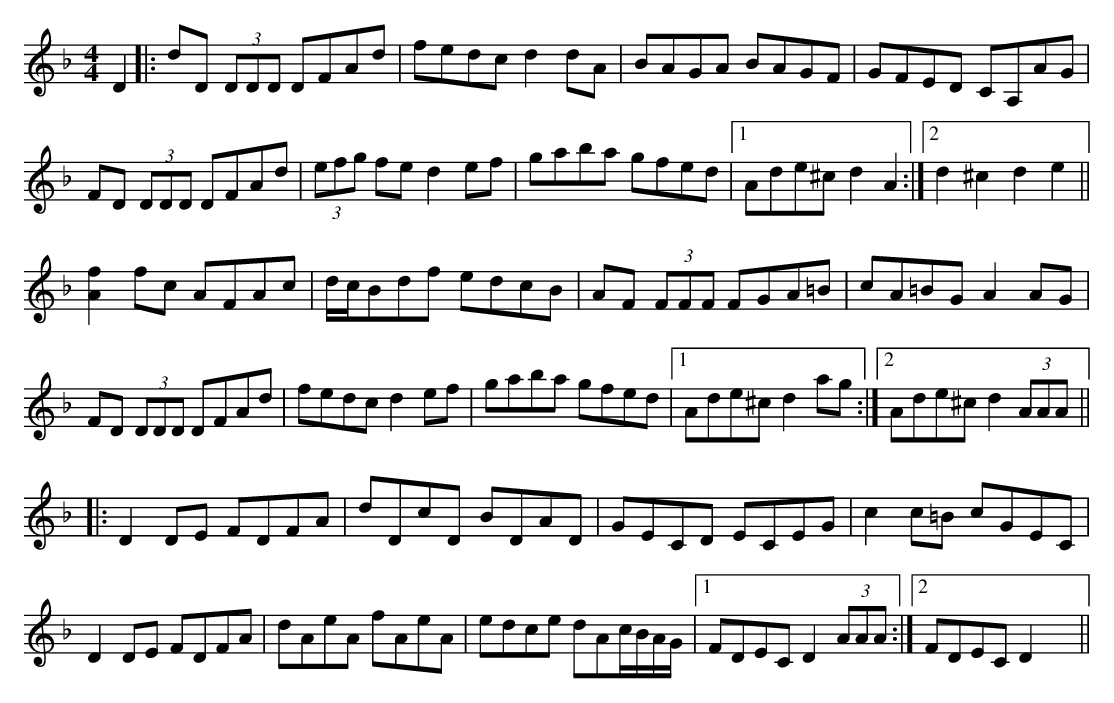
X:1
M:4/4
K:Dmin
D2|:dD (3DDD DFAd|fedc d2 dA|BAGA BAGF|GFED CA,AG|
FD (3DDD DFAd|(3efg fe d2 ef|gaba gfed|1 Ade^c d2 A2:|2 d2 ^c2 d2 e2||
[Af]2 fc AFAc|d/c/Bdf edcB|AF (3FFF FGA=B|cA=BG A2 AG|
FD (3DDD DFAd|fedc d2 ef|gaba gfed|1 Ade^c d2 ag:|2 Ade^c d2 (3AAA||
|:D2 DE FDFA|dDcD BDAD|GECD ECEG|c2 c=B cGEC|
D2 DE FDFA|dAeA fAeA|edce dAc/B/A/G/|1 FDEC D2 (3AAA:|2 FDEC D2 x2||
